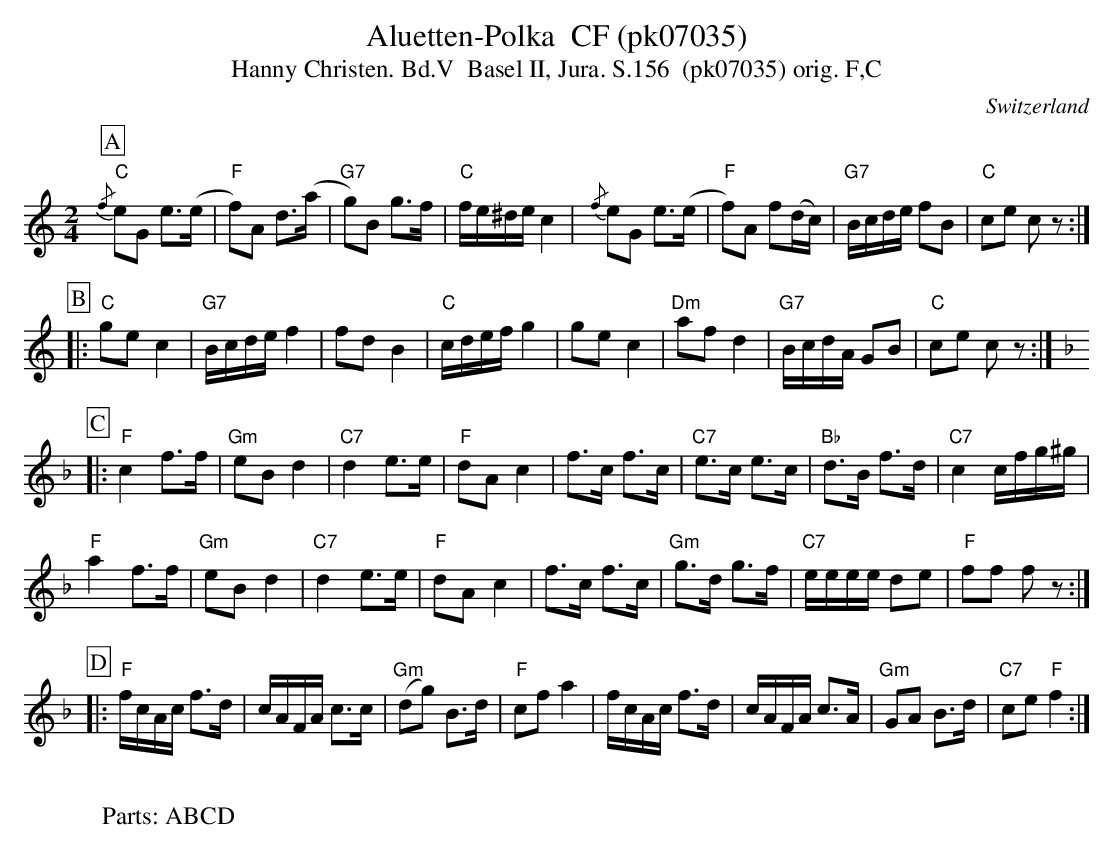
X:1
T:Aluetten-Polka  CF (pk07035)
T:Hanny Christen. Bd.V  Basel II, Jura. S.156  (pk07035) orig. F,C
M:2/4
L:1/8
O:Switzerland
K:C major
[P:A]  {/f}"C"eG e>(e | "F"f)A d>(a | "G7"g)B g>f  | "C"f/e/^d/e/c2 | {/f}eG e>(e | "F"f)A f(d/c/) | "G7"B/c/d/e/ fB | "C"ce cz :|
[P:B] |: "C"gec2 | "G7"B/c/d/e/f2 | fdB2 | "C"c/d/e/f/g2 | gec2 | "Dm"afd2 | "G7"B/c/d/A/ GB | "C"ce cz :|
[K:F] [P:C] |: "F"c2f>f | "Gm"eBd2 | "C7"d2e>e | "F"dAc2 |  f>c f>c | "C7"e>c e>c | "Bb"d>B f>d | "C7"c2 c/f/g/^g/ |
"F"a2f>f | "Gm"eBd2 | "C7"d2e>e | "F"dAc2 | f>c f>c | "Gm"g>d g>f | "C7"e/e/e/e/ de | "F"ff fz :|
 [P:D] |: "F"f/c/A/c/ f>d | c/A/F/A/ c>c | ("Gm"dg) B>d  | "F"cfa2 | f/c/A/c/ f>d | c/A/F/A/ c>A | "Gm"GA B>d | "C7"ce"F"f2 :|
W:
W:Parts: ABCD
